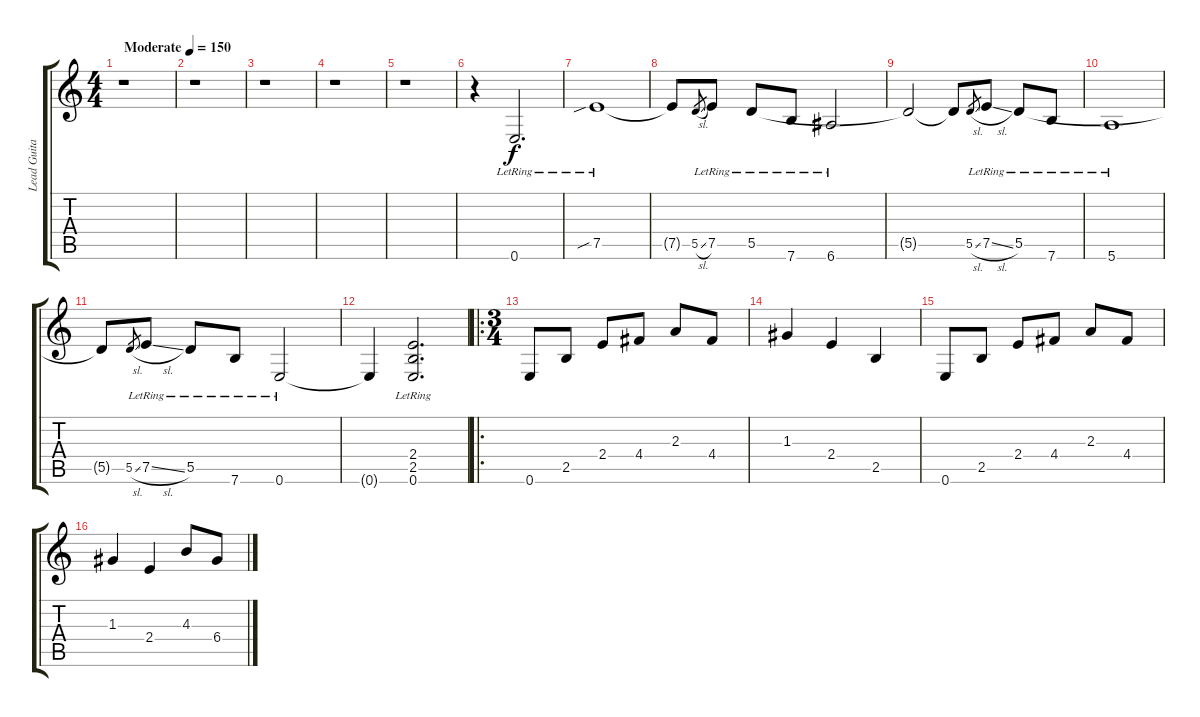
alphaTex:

\track ("Lead Guitar 1" "Lead Guita") {instrument overdrivenguitar}
\staff {score tabs}
\tuning (E4 B3 G3 D3 A2 E2) {hide}
\ts (4 4)
\tempo (150 "Moderate")
\clef g2
\ks c
r.1{dy f instrument overdrivenguitar} |
r.1 |
r.1 |
r.1 |
r.1 |
r.4 0.6{lr}.2{d} |
7.5{sib lr}.1 |
7.5{t}.8 5.5{sl}.8{gr} 7.5{lr}.8 5.5{lr}.8 7.6{lr}.8 6.6{lr}.2 |
5.5{t}.2 5.5{t}.8 5.5{sl}.8{gr} 7.5{sl lr}.8 5.5{lr}.8 7.6{lr}.8 |
5.6{lr}.1 |
5.5{t}.8 5.5{sl}.8{gr} 7.5{sl lr}.8 5.5{lr}.8 7.6{lr}.8 0.6{lr}.2 |
0.6{t}.4 (2.4{lr} 2.5{lr} 0.6{lr}).2{d} |
\ro
\ts (3 4)
0.6.8 2.5.8 2.4.8 4.4.8 2.3.8 4.4.8 |
1.3.4 2.4.4 2.5.4 |
0.6.8 2.5.8 2.4.8 4.4.8 2.3.8 4.4.8 |
1.3.4 2.4.4 4.3.8 6.4.8
